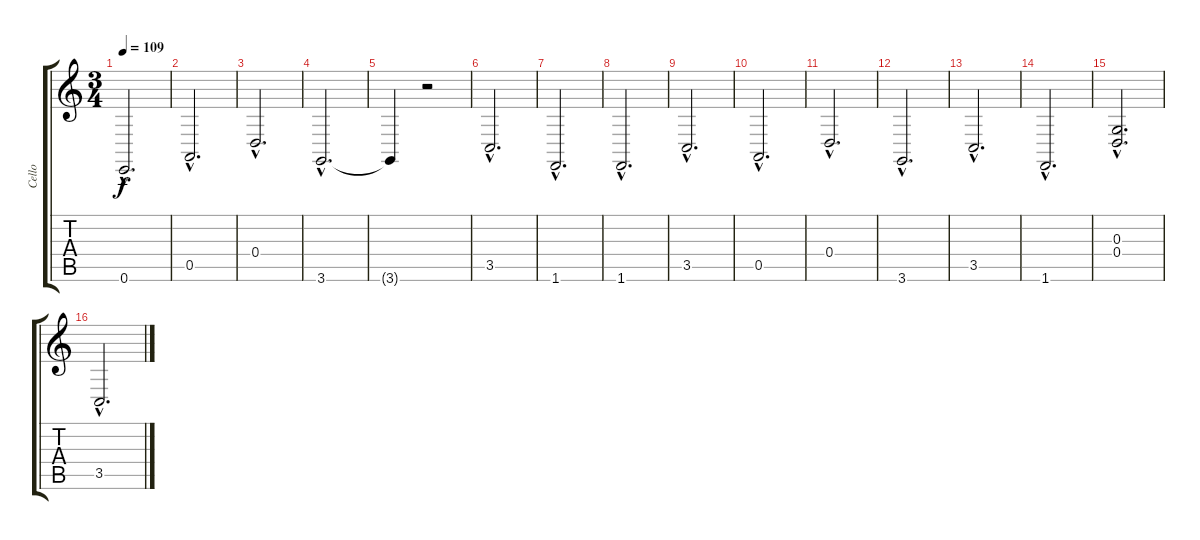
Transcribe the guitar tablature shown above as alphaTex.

\track ("Cello" "Cello") {instrument cello}
\staff {score tabs}
\tuning (E4 B3 G3 D3 A2 E2) {hide}
\ts (3 4)
\tempo 109
\clef g2
\ks c
0.6{hac}.2{d dy f} |
0.5{hac}.2{d} |
0.4{hac}.2{d} |
3.6{hac}.2{d} |
3.6{t}.4 r.2 |
3.5{hac}.2{d} |
1.6{hac}.2{d} |
1.6{hac}.2{d} |
3.5{hac}.2{d} |
0.5{hac}.2{d} |
0.4{hac}.2{d} |
3.6{hac}.2{d} |
3.5{hac}.2{d} |
1.6{hac}.2{d} |
(0.3{hac} 0.4{hac}).2{d} |
3.5{hac}.2{d}
